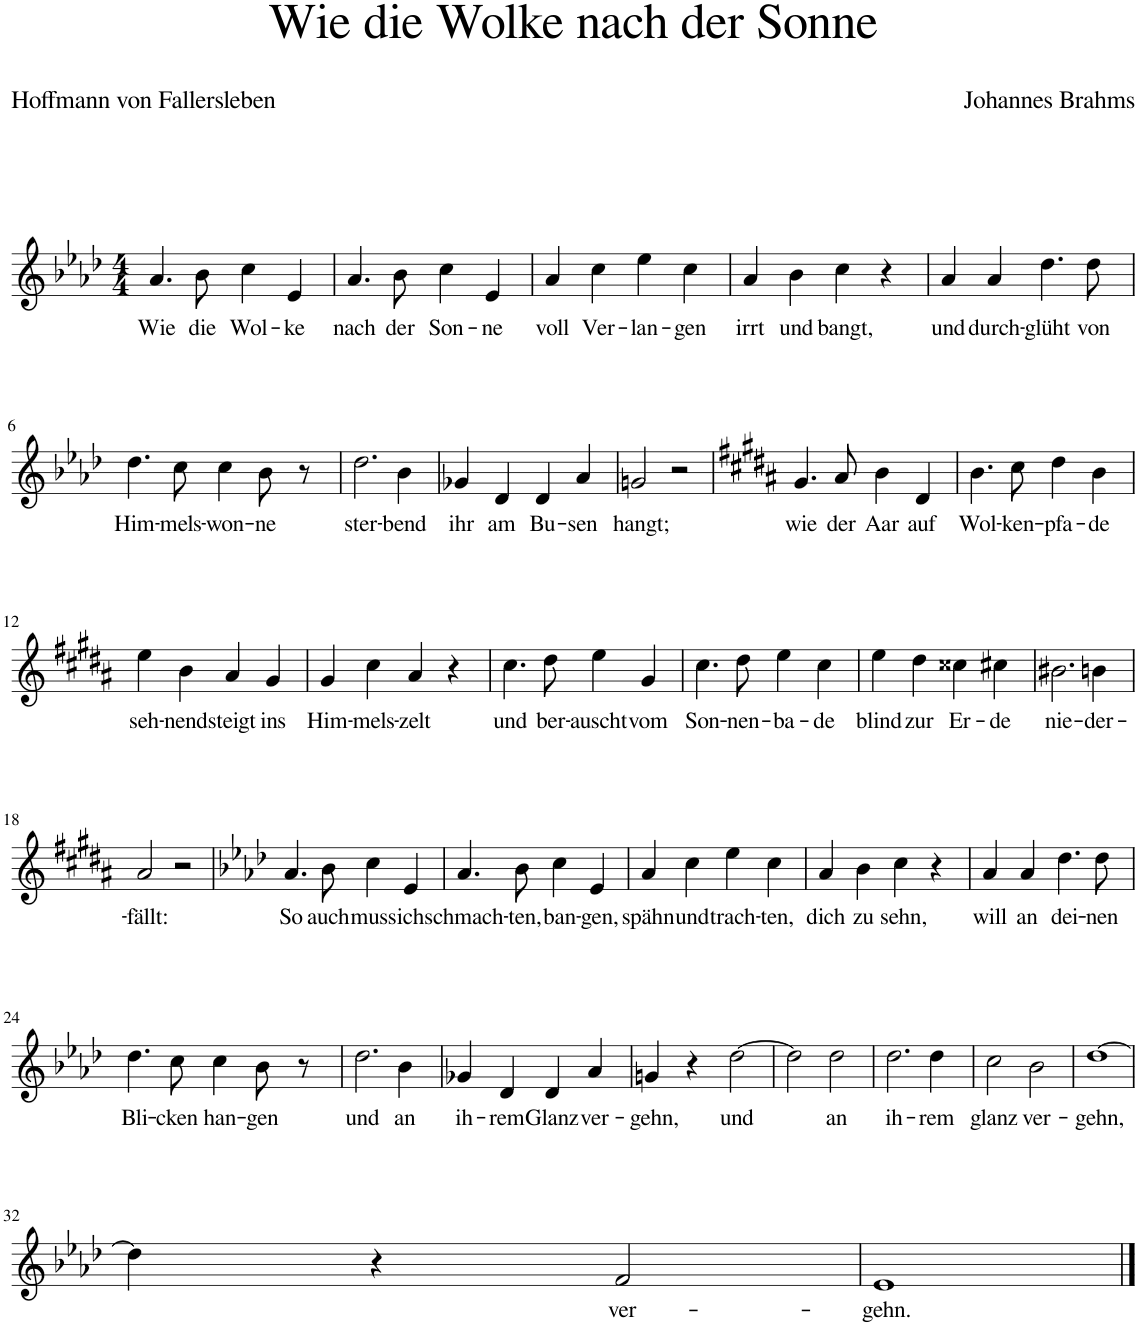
**kern	**text
*part1	*part1
*staff1	*staff1
*I"Piano	*
*I'Pno	*
*clefG2	*
*k[b-e-a-d-]	*
*M4/4	*
=1	=1
!	!LO:LY:b
4.a-/	Wie
!	!LO:LY:b
8b-\	die
!	!LO:LY:b
4cc\	Wol-
!	!LO:LY:b
4e-/	-ke
=2	=2
!	!LO:LY:b
4.a-/	nach
!	!LO:LY:b
8b-\	der
!	!LO:LY:b
4cc\	Son-
!	!LO:LY:b
4e-/	-ne
=3	=3
!	!LO:LY:b
4a-/	voll
!	!LO:LY:b
4cc\	Ver-
!	!LO:LY:b
4ee-\	-lan-
!	!LO:LY:b
4cc\	-gen
=4	=4
!	!LO:LY:b
4a-/	irrt
!	!LO:LY:b
4b-\	und
!	!LO:LY:b
4cc\	bangt,
4r	.
=5	=5
!	!LO:LY:b
4a-/	und
!	!LO:LY:b
4a-/	durch-
!	!LO:LY:b
4.dd-\	-glüht
!	!LO:LY:b
8dd-\	von
!!LO:LB:g=z
=6	=6
!	!LO:LY:b
4.dd-\	Him-
!	!LO:LY:b
8cc\	-mels-
!	!LO:LY:b
4cc\	-won-
!	!LO:LY:b
8b-\	-ne
8r	.
=7	=7
!	!LO:LY:b
2.dd-\	ster-
!	!LO:LY:b
4b-\	-bend
=8	=8
!	!LO:LY:b
4g-X/	ihr
!	!LO:LY:b
4d-/	am
!	!LO:LY:b
4d-/	Bu-
!	!LO:LY:b
4a-/	-sen
=9	=9
!	!LO:LY:b
2gn/	hangt;
2r	.
=10	=10
*k[f#c#g#d#a#]	*
!	!LO:LY:b
4.g#/	wie
!	!LO:LY:b
8a#/	der
!	!LO:LY:b
4b\	Aar
!	!LO:LY:b
4d#/	auf
=11	=11
!	!LO:LY:b
4.b\	Wol-
!	!LO:LY:b
8cc#\	-ken-
!	!LO:LY:b
4dd#\	-pfa-
!	!LO:LY:b
4b\	-de
!!LO:LB:g=z
=12	=12
!	!LO:LY:b
4ee\	seh-
!	!LO:LY:b
4b\	-nend
!	!LO:LY:b
4a#/	steigt
!	!LO:LY:b
4g#/	ins
=13	=13
!	!LO:LY:b
4g#/	Him-
!	!LO:LY:b
4cc#\	-mels-
!	!LO:LY:b
4a#/	-zelt
4r	.
=14	=14
!	!LO:LY:b
4.cc#\	und
!	!LO:LY:b
8dd#\	ber-
!	!LO:LY:b
4ee\	-auscht
!	!LO:LY:b
4g#/	vom
=15	=15
!	!LO:LY:b
4.cc#\	Son-
!	!LO:LY:b
8dd#\	-nen-
!	!LO:LY:b
4ee\	-ba-
!	!LO:LY:b
4cc#\	-de
=16	=16
!	!LO:LY:b
4ee\	blind
!	!LO:LY:b
4dd#\	zur
!	!LO:LY:b
4cc##X\	Er-
!	!LO:LY:b
4cc#X\	-de
=17	=17
!	!LO:LY:b
2.b#X\	nie-
!	!LO:LY:b
4bn\	-der-
!!LO:LB:g=z
=18	=18
!	!LO:LY:b
2a#/	-fällt:
2r	.
=19	=19
*k[b-e-a-d-]	*
!	!LO:LY:b
4.a-/	So
!	!LO:LY:b
8b-\	auch
!	!LO:LY:b
4cc\	muss
!	!LO:LY:b
4e-/	ich
=20	=20
!	!LO:LY:b
4.a-/	schmach-
!	!LO:LY:b
8b-\	-ten,
!	!LO:LY:b
4cc\	ban-
!	!LO:LY:b
4e-/	-gen,
=21	=21
!	!LO:LY:b
4a-/	spähn
!	!LO:LY:b
4cc\	und
!	!LO:LY:b
4ee-\	trach-
!	!LO:LY:b
4cc\	-ten,
=22	=22
!	!LO:LY:b
4a-/	dich
!	!LO:LY:b
4b-\	zu
!	!LO:LY:b
4cc\	sehn,
4r	.
=23	=23
!	!LO:LY:b
4a-/	will
!	!LO:LY:b
4a-/	an
!	!LO:LY:b
4.dd-\	dei-
!	!LO:LY:b
8dd-\	-nen
!!LO:LB:g=z
=24	=24
!	!LO:LY:b
4.dd-\	Bli-
!	!LO:LY:b
8cc\	-cken
!	!LO:LY:b
4cc\	han-
!	!LO:LY:b
8b-\	-gen
8r	.
=25	=25
!	!LO:LY:b
2.dd-\	und
!	!LO:LY:b
4b-\	an
=26	=26
!	!LO:LY:b
4g-X/	ih-
!	!LO:LY:b
4d-/	-rem
!	!LO:LY:b
4d-/	Glanz
!	!LO:LY:b
4a-/	ver-
=27	=27
!	!LO:LY:b
4gn/	-gehn,
4r	.
!	!LO:LY:b
[2dd-\	und
=28	=28
2dd-\]	.
!	!LO:LY:b
2dd-\	an
=29	=29
!	!LO:LY:b
2.dd-\	ih-
!	!LO:LY:b
4dd-\	-rem
=30	=30
!	!LO:LY:b
2cc\	glanz
!	!LO:LY:b
2b-\	ver-
=31	=31
!	!LO:LY:b
[1dd-	-gehn,
!!LO:LB:g=z
=32	=32
4dd-\]	.
4r	.
!	!LO:LY:b
2f/	ver-
=33	=33
!	!LO:LY:b
1e-	-gehn.
==	==
*-	*-
